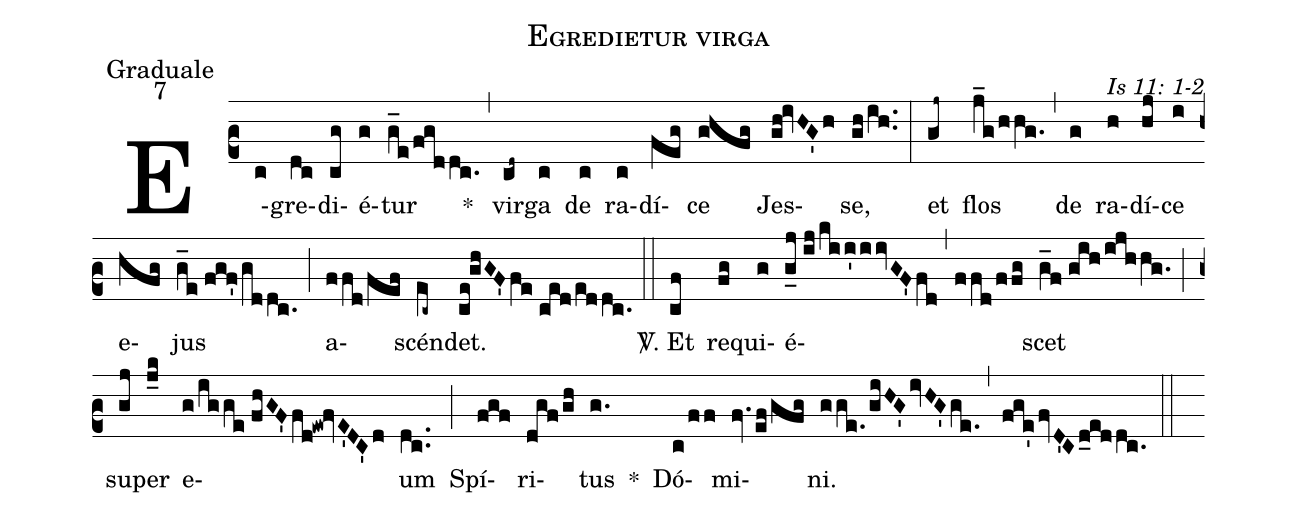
name: Egredietur virga;
office-part: Graduale;
mode: 7;
commentary: Is 11: 1-2;
%%
(c2) E(c)gre(dc)di(cg)é(g)tur(g_e/fgddc.) *(,) vir(cd~)ga(c) de(c) ra(c)dí(feg)ce(ghfg) Jes(gh!ivHG'h)se,(gh/ih..) (:)
et(gj~) flos(j_g/hhg.) (,) de(g) ra(h)dí(hj)ce(i) e(hfg)jus(g_e//fgf'/gddc.) (;) a(ffd/fef)scén(ec~)det.(ce!ghGF'/!fe//ced/eddc.) (::)
<sp>V/</sp>. Et(cf) re(fg)qui(g)é(g_j//ij/kii'iivGF'fd,ffd/ffg)scet(g_f//gih/ijhhg.) (;) su(gj)per(j_k) e(g/igge//fhGF'fd!ew!fvE'DC'd)um(dc..) (;) Spí(fgf)ri(dgf/gh)tus(g.) *() Dó(c/ff)mi(fv.ef/gfg)ni.(gge./giHG'ivHG'ge.) (,) (fge'/fvD'Cd_eddc.) (::)
